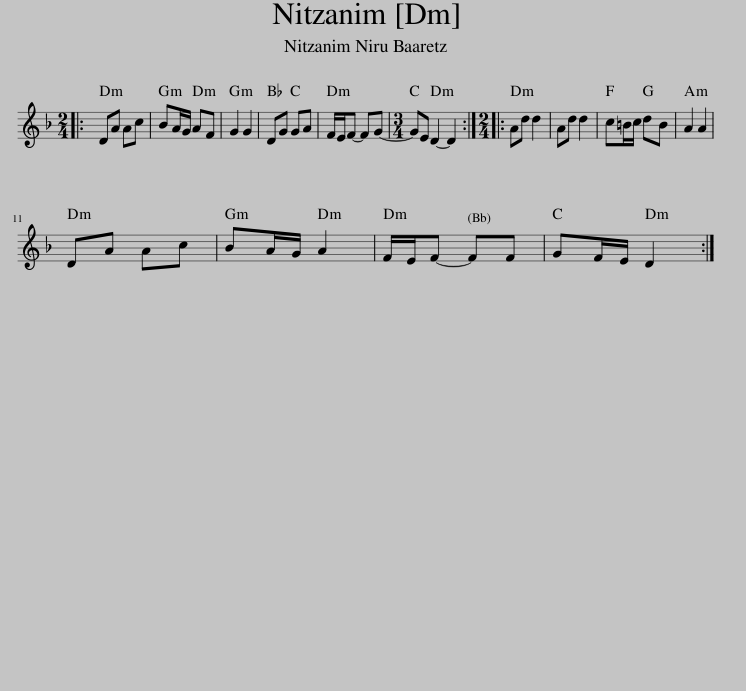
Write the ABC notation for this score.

X:1
L:1/8
M:2/4
I:linebreak $
K:Dmin
V:1 treble
V:1
|: DA Ac | BA/G/ AF | G2 G2 | DG GA | F/E/F- FG- | %5
[M:3/4] GE D2- D2 ::[M:2/4] Ad d2 | Ad d2 | c=B/c/ dB | A2 A2 |$ %10
 DA Ac | BA/G/ A2 | F/E/F- FF | GF/E/ D2 :| %14
